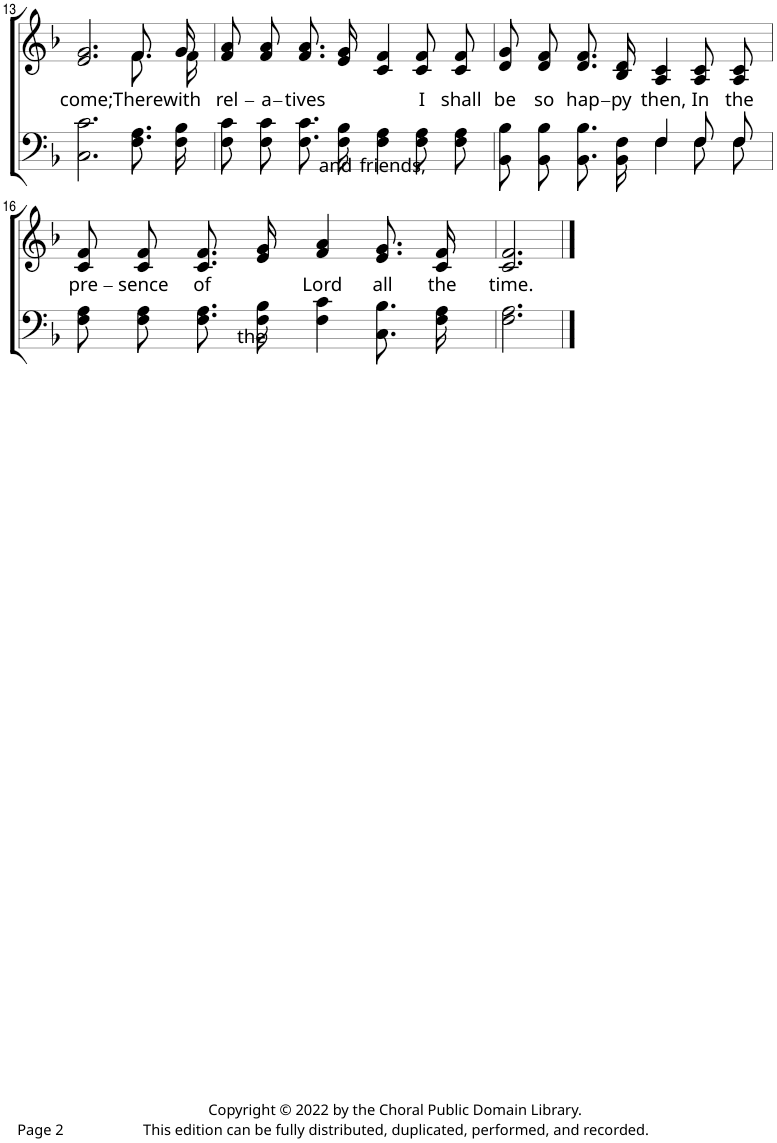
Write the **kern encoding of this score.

**kern	**kern	**text
*part2	*part1	*part1
*staff2	*staff1	*staff1
*I"Bass	*I"Soprano	*
!!LO:PB:g=z
*clefF4	*clefG2	*
*k[b-]	*k[b-]	*
*M4/4	*M4/4	*
=13	=13	=13
!	!	!LO:LY:b
*	*^	*
2.C\ 2.c\	2.e/ 2.g/	2.ryy	come;
!	!	!	!LO:LY:b
8.F\ 8.A\L	8.f/L	8.f\L	There
!	!	!	!LO:LY:b
16F\ 16B-\Jk	16g/Jk	16f\Jk	with
=14	=14	=14	=14
!	!	!	!LO:LY:b
*	*v	*v	*
8F\ 8c\L	8f/ 8a/L	rel-
!	!	!LO:LY:b
8F\ 8c\J	8f/ 8a/J	-a-
!	!	!LO:LY:b
8.F\ 8.c\L	8.f/ 8.a/L	-tives
!	!	!LO:LY:b
16F\ 16B-\Jk	16e/ 16g/Jk	and
!	!	!LO:LY:b
4F\ 4A\	4c/ 4f/	friends,
!	!	!LO:LY:b
8F\ 8A\L	8c/ 8f/L	I
!	!	!LO:LY:b
8F\ 8A\J	8c/ 8f/J	shall
=15	=15	=15
*^	*	*
!	!	!	!LO:LY:b
8BB-\ 8B-\L	8ryy	8d/ 8g/L	be
!	!	!	!LO:LY:b
8BB-\ 8B-\J	8ryy	8d/ 8f/J	so
!	!	!	!LO:LY:b
8.BB-\ 8.B-\L	8.ryy	8.d/ 8.f/L	hap-
!	!	!	!LO:LY:b
16BB-\ 16F\Jk	16ryy	16B-/ 16d/Jk	-py
!	!	!	!LO:LY:b
4F/	4F\	4A/ 4c/	then,
!	!	!	!LO:LY:b
8F/L	8F\L	8A/ 8c/L	In
!	!	!	!LO:LY:b
8F/J	8F\J	8A/ 8c/J	the
!!LO:LB:g=z
=16	=16	=16	=16
!	!	!	!LO:LY:b
*v	*v	*	*
8F\ 8A\L	8c/ 8f/L	pre-
!	!	!LO:LY:b
8F\ 8A\J	8c/ 8f/J	-sence
!	!	!LO:LY:b
8.F\ 8.A\L	8.c/ 8.f/L	of
!	!	!LO:LY:b
16F\ 16B-\Jk	16e/ 16g/Jk	the
!	!	!LO:LY:b
4F\ 4c\	4f/ 4a/	Lord
!	!	!LO:LY:b
8.C\ 8.B-\L	8.e/ 8.g/L	all
!	!	!LO:LY:b
16F\ 16A\Jk	16c/ 16f/Jk	the
=17	=17	=17
!	!	!LO:LY:b
2.F\ 2.A\	2.c/ 2.f/	time.
==	==	==
*-	*-	*-
